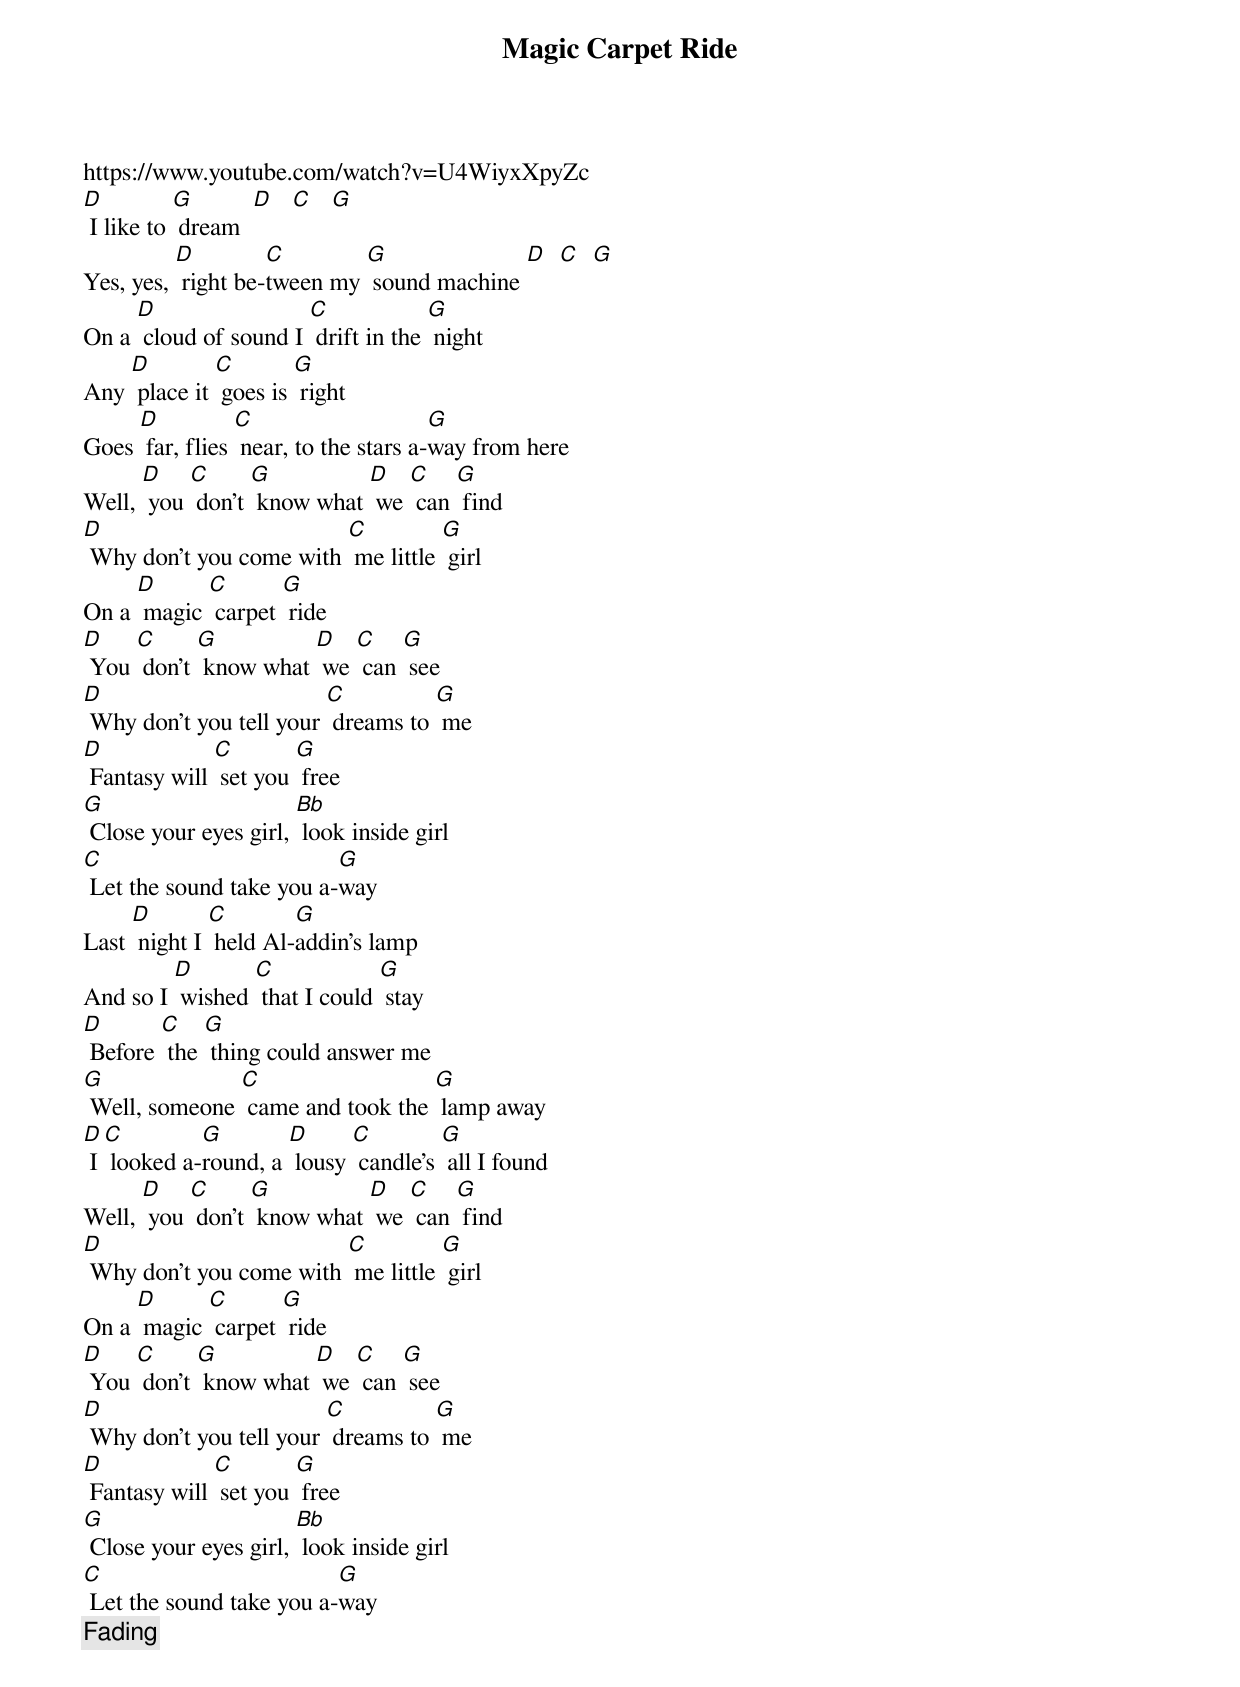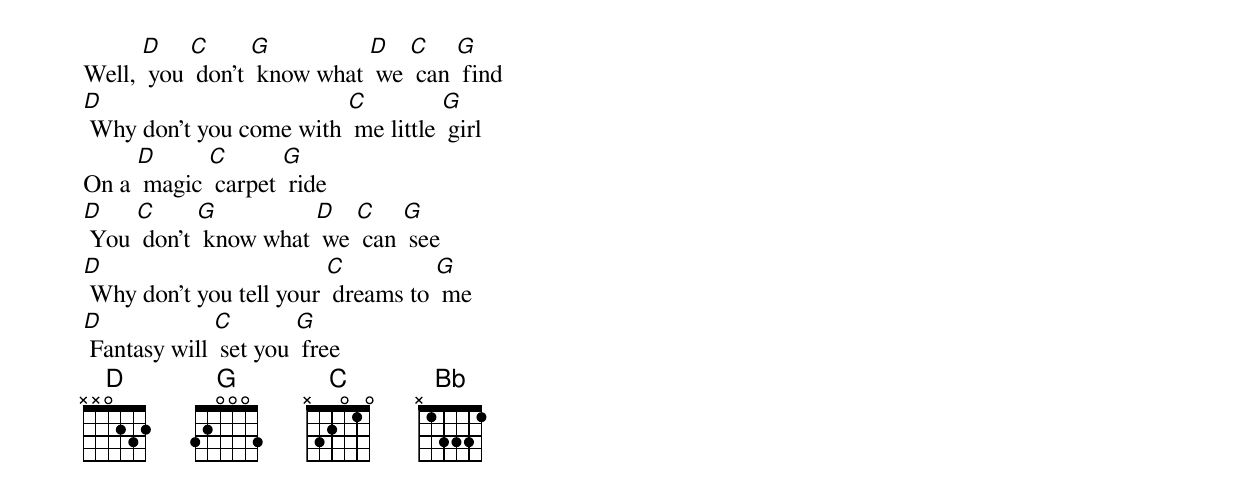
{t: Magic Carpet Ride}
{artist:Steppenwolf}
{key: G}
https://www.youtube.com/watch?v=U4WiyxXpyZc
{c: }
[D] I like to [G] dream  [D]   [C]   [G]
Yes, yes, [D] right be-[C]tween my [G] sound machine [D]  [C]  [G]
On a [D] cloud of sound I [C] drift in the [G] night
Any [D] place it [C] goes is [G] right
Goes [D] far, flies [C] near, to the stars a-[G]way from here
{c: }
Well, [D] you [C] don't [G] know what [D] we [C] can [G] find
[D] Why don't you come with [C] me little [G] girl
On a [D] magic [C] carpet [G] ride
[D] You [C] don't [G] know what [D] we [C] can [G] see
[D] Why don't you tell your [C] dreams to [G] me
[D] Fantasy will [C] set you [G] free
{c: }
[G] Close your eyes girl, [Bb] look inside girl
[C] Let the sound take you a-[G]way
{c: }
Last [D] night I [C] held Al-[G]addin's lamp
And so I [D] wished [C] that I could [G] stay
[D] Before [C] the [G] thing could answer me
[G] Well, someone [C] came and took the [G] lamp away
[D] I [C] looked a-[G]round, a [D] lousy [C] candle's [G] all I found
{c: }
Well, [D] you [C] don't [G] know what [D] we [C] can [G] find
[D] Why don't you come with [C] me little [G] girl
On a [D] magic [C] carpet [G] ride
[D] You [C] don't [G] know what [D] we [C] can [G] see
[D] Why don't you tell your [C] dreams to [G] me
[D] Fantasy will [C] set you [G] free
{c: }
[G] Close your eyes girl, [Bb] look inside girl
[C] Let the sound take you a-[G]way
{c: Fading}
Well, [D] you [C] don't [G] know what [D] we [C] can [G] find
[D] Why don't you come with [C] me little [G] girl
On a [D] magic [C] carpet [G] ride
[D] You [C] don't [G] know what [D] we [C] can [G] see
[D] Why don't you tell your [C] dreams to [G] me
[D] Fantasy will [C] set you [G] free
